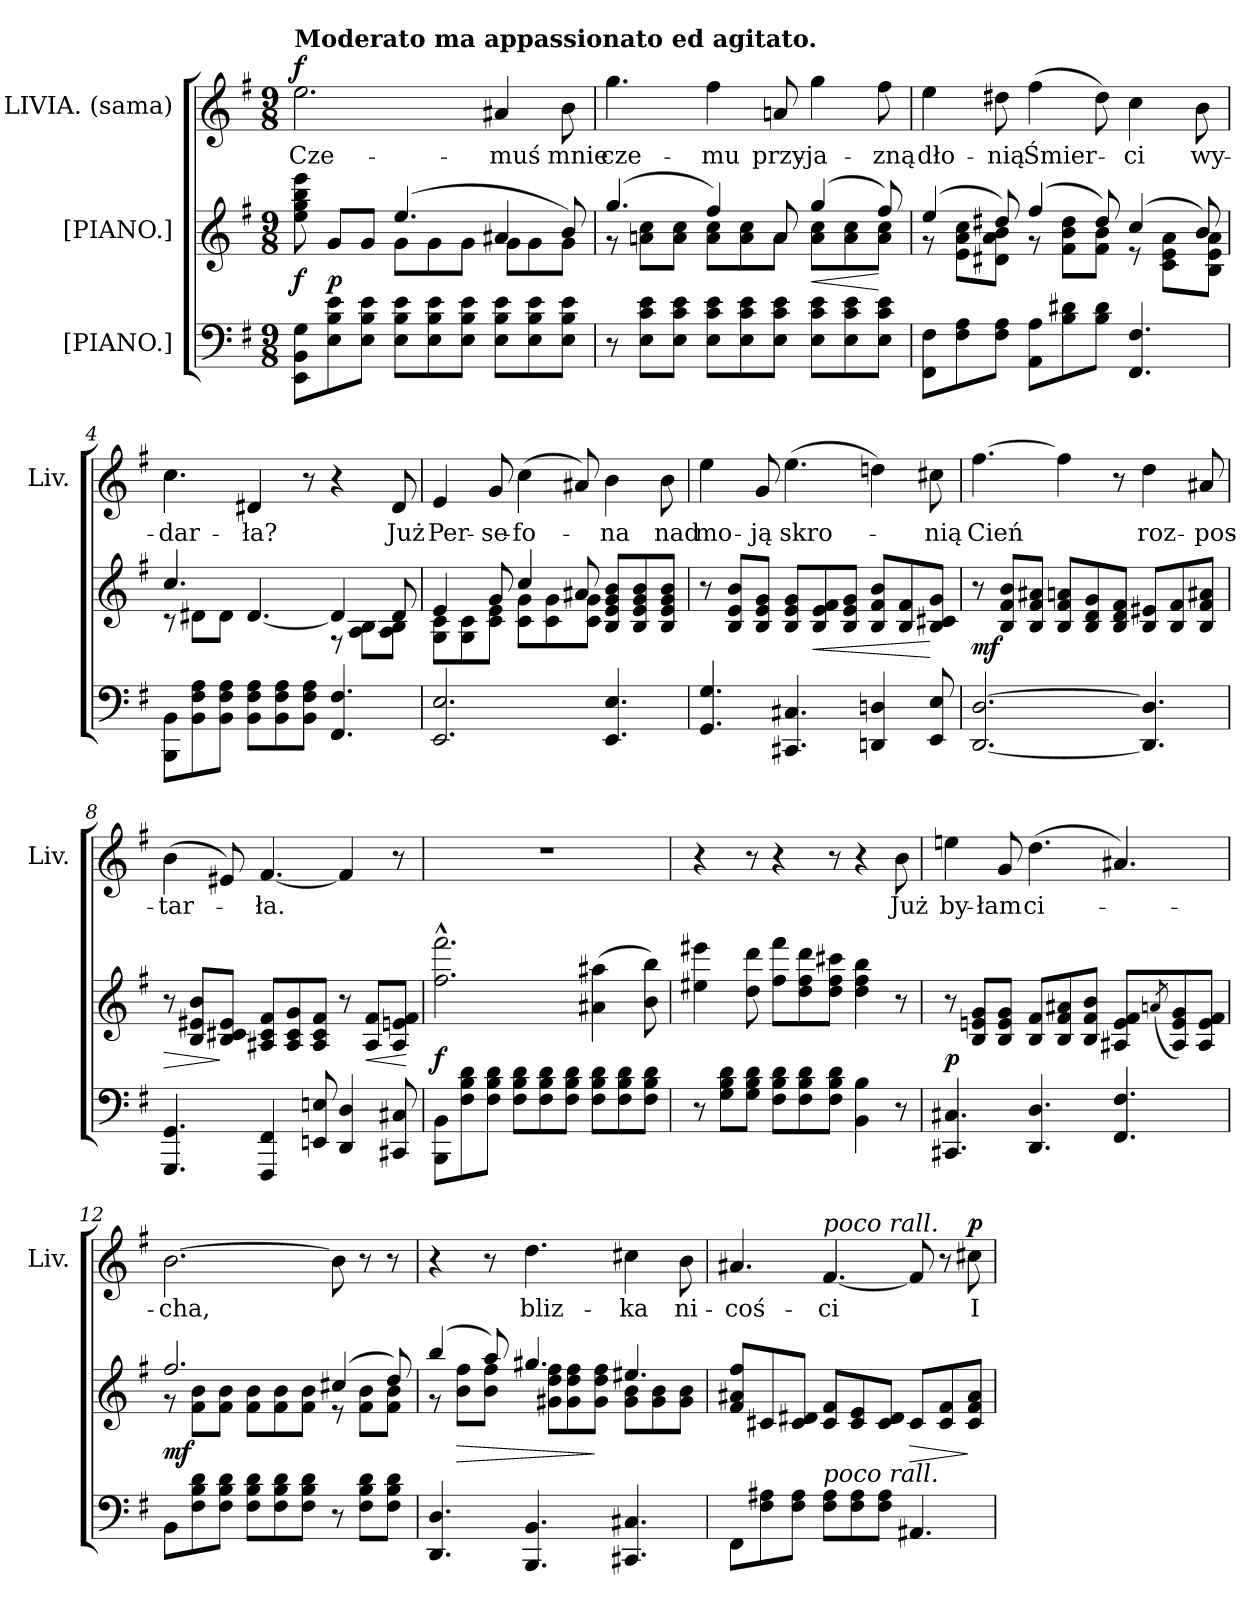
**kern	**kern	**dynam	**kern	**text	**dynam
*part3	*part2	*part2	*part1	*part1	*part1
*staff3	*staff2	*staff2	*staff1	*staff1	*staff1
*I"[PIANO.]	*I"[PIANO.]	*	*I"LIVIA. (sama)	*	*
*	*	*	*I'Liv.	*	*
*clefF4	*clefG2	*	*clefG2	*	*
*k[f#]	*k[f#]	*	*k[f#]	*	*
*e:	*e:	*	*e:	*	*
*M9/8	*M9/8	*	*M9/8	*	*
=1	=1	=1	=1	=1	=1
*	*^	*	*	*	*
!	!	!	!	!LO:TX:a:B:t=Moderato ma appassionato ed agitato.	!	!
!	!	!	!	!	!	!LO:DY:a
8EE\ 8BB\ 8G\L	8ee\ 8gg\ 8bb\ 8eee\	4.ryy	f	2.ee\	Cze-	f
8E\ 8B\ 8e\	8g/L	.	p	.	.	.
8E\ 8B\ 8e\J	8g/J	.	.	.	.	.
8E\ 8B\ 8e\L	(4.ee/	8g\L	.	.	.	.
8E\ 8B\ 8e\	.	8g\	.	.	.	.
8E\ 8B\ 8e\J	.	8g\J	.	.	.	.
8E\ 8B\ 8e\L	4a#X/	8g\L	.	4a#X/	-muś	.
8E\ 8B\ 8e\	.	8g\	.	.	.	.
8E\ 8B\ 8e\J	8b/)	8g\J	.	8b\	mnie	.
=2	=2	=2	=2	=2	=2	=2
8r	(4.gg/	8rg	.	4.gg\	cze-	.
8E\ 8c\ 8e\L	.	8an\ 8cc\L	.	.	.	.
8E\ 8c\ 8e\J	.	8a\ 8cc\J	.	.	.	.
8E\ 8c\ 8e\L	4ff#/)	8a\ 8cc\L	.	4ff#\	-mu	.
8E\ 8c\ 8e\	.	8a\ 8cc\	.	.	.	.
8E\ 8c\ 8e\J	8a/	8a\J	.	8an/	przy-	.
!	!	!	!LO:HP:b	!	!	!
8E\ 8c\ 8e\L	(4gg/	8a\ 8cc\L	<	4gg\	-ja-	.
8E\ 8c\ 8e\	.	8a\ 8cc\	.	.	.	.
8E\ 8c\ 8e\J	8ff#/)	8a\ 8cc\J	[	8ff#\	-zną	.
=3	=3	=3	=3	=3	=3	=3
8FF#\ 8F#\L	(4ee/	8rg	.	4ee\	dło-	.
8F#\ 8A\	.	8e\ 8a\ 8cc\L	.	.	.	.
8F#\ 8A\J	8dd#X/)	8d#X\ 8a\ 8b\J	.	8dd#X\	-nią	.
8AA\ 8A\L	(4ff#/	8rg	.	(4ff#\	Śmier-	.
8B\ 8d#X\	.	8f#\ 8b\ 8dd#\L	.	.	.	.
8B\ 8d#\J	8dd#/)	8f#\ 8b\J	.	8dd#\)	.	.
4.FF#/ 4.F#/	(4cc/	8re	.	4cc\	-ci	.
.	.	8c\ 8e\ 8a\L	.	.	.	.
.	8b/)	8B\ 8e\ 8a\J	.	8b\	wy-	.
=4	=4	=4	=4	=4	=4	=4
8BBB\ 8BB\L	4.cc/	8rc	.	4.cc\	-dar-	.
8BB\ 8F#\ 8A\	.	8d#X\L	.	.	.	.
8BB\ 8F#\ 8A\J	.	8d#\J	.	.	.	.
8BB\ 8F#\ 8A\L	[4.d#/	8ryy	.	4d#X/	-ła?	.
8BB\ 8F#\ 8A\	.	8ryy	.	.	.	.
8BB\ 8F#\ 8A\J	.	8ryy	.	8r	.	.
4.FF#/ 4.F#/	4d#/]	8r	.	4r	.	.
.	.	8A\ 8B\L	.	.	.	.
.	8d#/	8A\ 8B\J	.	8d#/	Już	.
=5	=5	=5	=5	=5	=5	=5
2.EE/ 2.E/	4e/	8G\ 8c\L	.	4e/	Per-	.
.	.	8G\ 8c\	.	.	.	.
.	8g/	8c\ 8e\J	.	8g/	-se-	.
.	4cc/	8c\ 8g\L	.	(4cc\	-fo-	.
.	.	8c\ 8g\	.	.	.	.
.	8a#X/	8c\ 8g\J	.	8a#X/)	.	.
4.EE/ 4.E/	8B/ 8e/ 8g/ 8b/L	4ryy	.	4b\	-na	.
.	8B/ 8e/ 8g/ 8b/	.	.	.	.	.
.	8B/ 8e/ 8g/ 8b/J	8ryy	.	8b\	nad	.
*	*v	*v	*	*	*	*
=6	=6	=6	=6	=6	=6
4.GG/ 4.G/	8r	.	4ee\	mo-	.
.	8B/ 8e/ 8b/L	.	.	.	.
.	8B/ 8e/ 8g/J	.	8g/	-ją	.
4.CC#X/ 4.C#X/	8B/ 8e/ 8g/L	.	(4.ee\	skro-	.
!	!	!LO:HP:b	!	!	!
.	8B/ 8e/ 8f#/	<	.	.	.
.	8B/ 8e/ 8g/J	.	.	.	.
4DDn/ 4Dn/	8B/ 8f#/ 8b/L	.	4ddn\)	.	.
.	8B/ 8f#/	.	.	.	.
8EE/ 8E/	8B/ 8c#X/ 8g/J	[	8cc#X\	-nią	.
=7	=7	=7	=7	=7	=7
[2.DD/ [2.D/	8r	mf	[4.ff#\	Cień	.
.	8B/ 8f#/ 8b/L	.	.	.	.
.	8B/ 8f#/ 8a#X/J	.	.	.	.
.	8B/ 8f#/ 8an/L	.	4ff#\]	.	.
.	8B/ 8d/ 8g/	.	.	.	.
.	8B/ 8d/ 8f#/J	.	8r	.	.
4.DD]/ 4.D]/	8B/ 8e#X/L	.	4dd\	roz-	.
.	8B/ 8f#/	.	.	.	.
.	8B/ 8f#/ 8a#X/J	.	8a#X/	-pos-	.
=8	=8	=8	=8	=8	=8
!	!	!LO:HP:b	!	!	!
4.GGG/ 4.GG/	8r	>	(4b\	-tar-	.
.	8B/ 8e#X/ 8b/L	.	.	.	.
.	8B/ 8c#X/ 8e#/J	]	8e#X/)	.	.
4FFF#/ 4FF#/	8A#X/ 8c#/ 8f#/L	.	[4.f#/	-ła.	.
.	8A#/ 8c#/ 8g/	.	.	.	.
8EEn/ 8En/	8A#/ 8c#/ 8f#/J	.	.	.	.
4DD/ 4D/	8r	.	4f#/]	.	.
!	!	!LO:HP:b	!	!	!
.	8A#/ 8f#/L	<	.	.	.
8CC#X/ 8C#X/	8A#/ 8en/ 8f#/J	.	8r	.	.
.	.	[	.	.	.
=9	=9	=9	=9	=9	=9
8BBB\ 8BB\L	2.ff#^^\ 2.fff#^^\	f	8%9r	.	.
8F#\ 8B\ 8d\	.	.	.	.	.
8F#\ 8B\ 8d\J	.	.	.	.	.
8F#\ 8B\ 8d\L	.	.	.	.	.
8F#\ 8B\ 8d\	.	.	.	.	.
8F#\ 8B\ 8d\J	.	.	.	.	.
8F#\ 8B\ 8d\L	(4a#X\ 4aa#X\	.	.	.	.
8F#\ 8B\ 8d\	.	.	.	.	.
8F#\ 8B\ 8d\J	8b\ 8bb\)	.	.	.	.
=10	=10	=10	=10	=10	=10
8r	4ee#X\ 4eee#X\	.	4r	.	.
8G\ 8B\ 8d\L	.	.	.	.	.
8G\ 8B\ 8d\J	8dd\ 8ddd\	.	8r	.	.
8F#\ 8B\ 8d\L	8ff#\ 8fff#\L	.	4r	.	.
8F#\ 8B\ 8d\	8dd\ 8ff#\ 8ddd\	.	.	.	.
8F#\ 8B\ 8d\J	8dd\ 8ff#\ 8ccc#X\J	.	8r	.	.
4BB\ 4B\	4dd\ 4ff#\ 4bb\	.	4r	.	.
8r	8r	.	8b\	Już	.
=11	=11	=11	=11	=11	=11
4.CC#X/ 4.C#X/	8r	p	4een\	by-	.
.	8B/ 8en/ 8g/L	.	.	.	.
.	8B/ 8e/ 8g/J	.	8g/	-łam	.
4.DD/ 4.D/	8B/ 8f#/L	.	(4.dd\	ci-	.
.	8B/ 8f#/ 8a#X/	.	.	.	.
.	8B/ 8f#/ 8b/J	.	.	.	.
4.FF#/ 4.F#/	8A#X/ 8e/ 8f#/L	.	4.a#X/)	.	.
.	(8qan/	.	.	.	.
.	8A#/ 8e/ 8g/)	.	.	.	.
.	8A#/ 8e/ 8f#/J	.	.	.	.
=12	=12	=12	=12	=12	=12
*	*^	*	*	*	*
8BB\L	2.ff#/	8rg	mf	[2.b\	-cha,	.
8F#\ 8B\ 8d\	.	8f#\ 8b\L	.	.	.	.
8F#\ 8B\ 8d\J	.	8f#\ 8b\J	.	.	.	.
8F#\ 8B\ 8d\L	.	8f#\ 8b\L	.	.	.	.
8F#\ 8B\ 8d\	.	8f#\ 8b\	.	.	.	.
8F#\ 8B\ 8d\J	.	8f#\ 8b\J	.	.	.	.
8r	(4cc#X/	8re	.	8b\]	.	.
8F#\ 8B\ 8d\L	.	8f#\ 8b\L	.	8r	.	.
8F#\ 8B\ 8d\J	8dd/)	8f#\ 8b\J	.	8r	.	.
=13	=13	=13	=13	=13	=13	=13
4.DD/ 4.D/	(4bb/	8rg	.	4r	.	.
!	!	!	!LO:HP:b	!	!	!
.	.	8b\ 8ff#\L	>	.	.	.
.	8aa/)	8b\ 8ff#\J	.	8r	.	.
4.BBB/ 4.BB/	4.gg#X/	8g#X\ 8dd\ 8ff#\L	.	4.dd\	bliz-	.
.	.	8g#\ 8dd\ 8ff#\	.	.	.	.
.	.	8g#\ 8dd\ 8ff#\J	]	.	.	.
4.CC#X/ 4.C#X/	4.ee#X/	8g#\ 8b\L	.	4cc#X\	-ka	.
.	.	8g#\ 8b\	.	.	.	.
.	.	8g#\ 8b\J	.	8b\	ni-	.
*	*v	*v	*	*	*	*
=14	=14	=14	=14	=14	=14
8FF#\L	8f#/ 8a#X/ 8ff#/L	.	4.a#X/	-coś-	.
8F#\ 8A#X\	8c#X/	.	.	.	.
8F#\ 8A#\J	8c#/ 8d#X/J	.	.	.	.
!	!	!	!LO:TX:a:i:t=poco rall.	!	!
!	!LO:TX:b:i:t=poco rall.	!	!	!	!
8F#\ 8A#\L	8c#/ 8f#/L	.	[4.f#/	-ci	.
8F#\ 8A#\	8c#/ 8e/	.	.	.	.
8F#\ 8A#\J	8c#/ 8d#/J	.	.	.	.
!	!	!LO:HP:b	!	!	!
4.AA#X/	8c#/L	>	8f#/]	.	.
.	8c#/ 8f#/	.	8r	.	.
!	!	!	!	!	!LO:DY:a
.	8c#/ 8f#/ 8a#/J	]	8cc#X\	I	p
=	=	=	=	=	=
*-	*-	*-	*-	*-	*-
